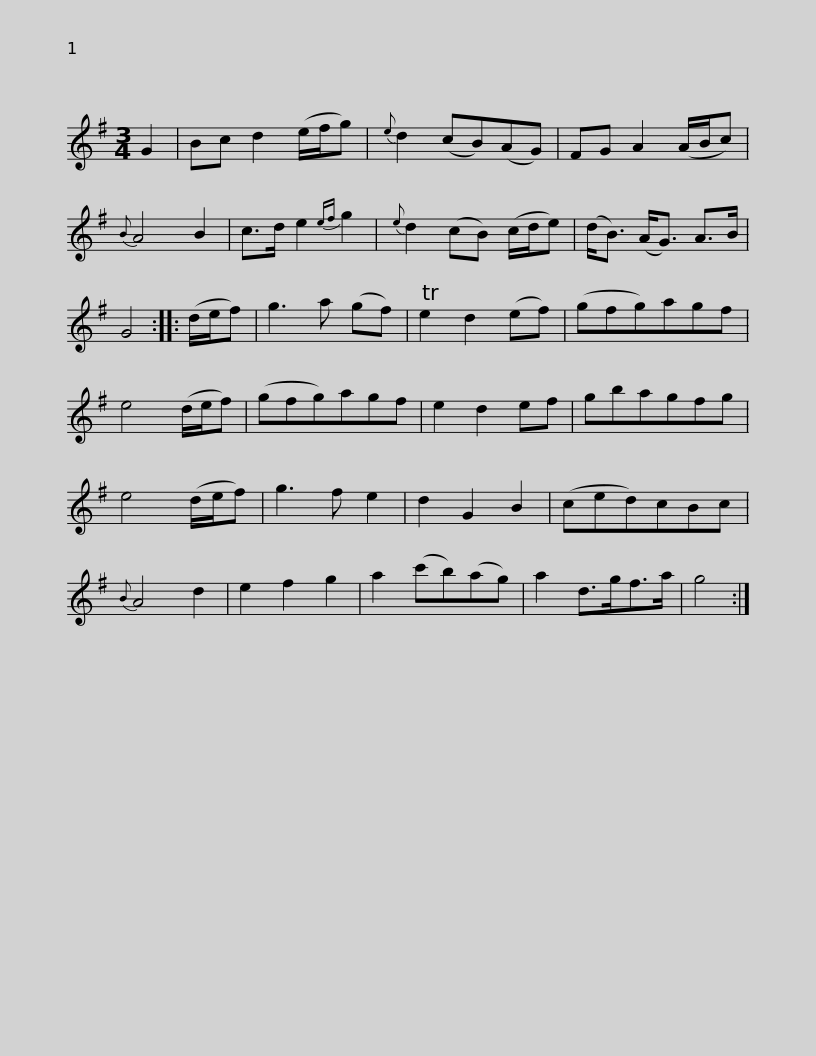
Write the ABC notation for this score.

X:1
L:1/8
M:3/4
I:linebreak $
K:G
V:1 treble
V:1
 G2 | Bc d2 (e/f/g) |{e} d2 (cB)(AG) | FG A2 (A/B/c) |{B} A4 B2 | %5
 c>d e2{ef} g2 |{e} d2 (cB) (c/d/e) | (d<B) (A<G) A>B |$ G4 :: (d/e/f) | %10
 g3 a (gf) | Te2 d2 (ef) | (gfg)agf | e4 (d/e/f) | (gfg)agf | %15
 e2 d2 ef | gbagfg |$ e4 (d/e/f) | g3 f e2 | d2 G2 B2 | %20
 (ced)cBc |{B} A4 d2 | e2 f2 g2 | a2 (c'b)(ag) | a2 d>gf>a | %25
 g4 :| %26
